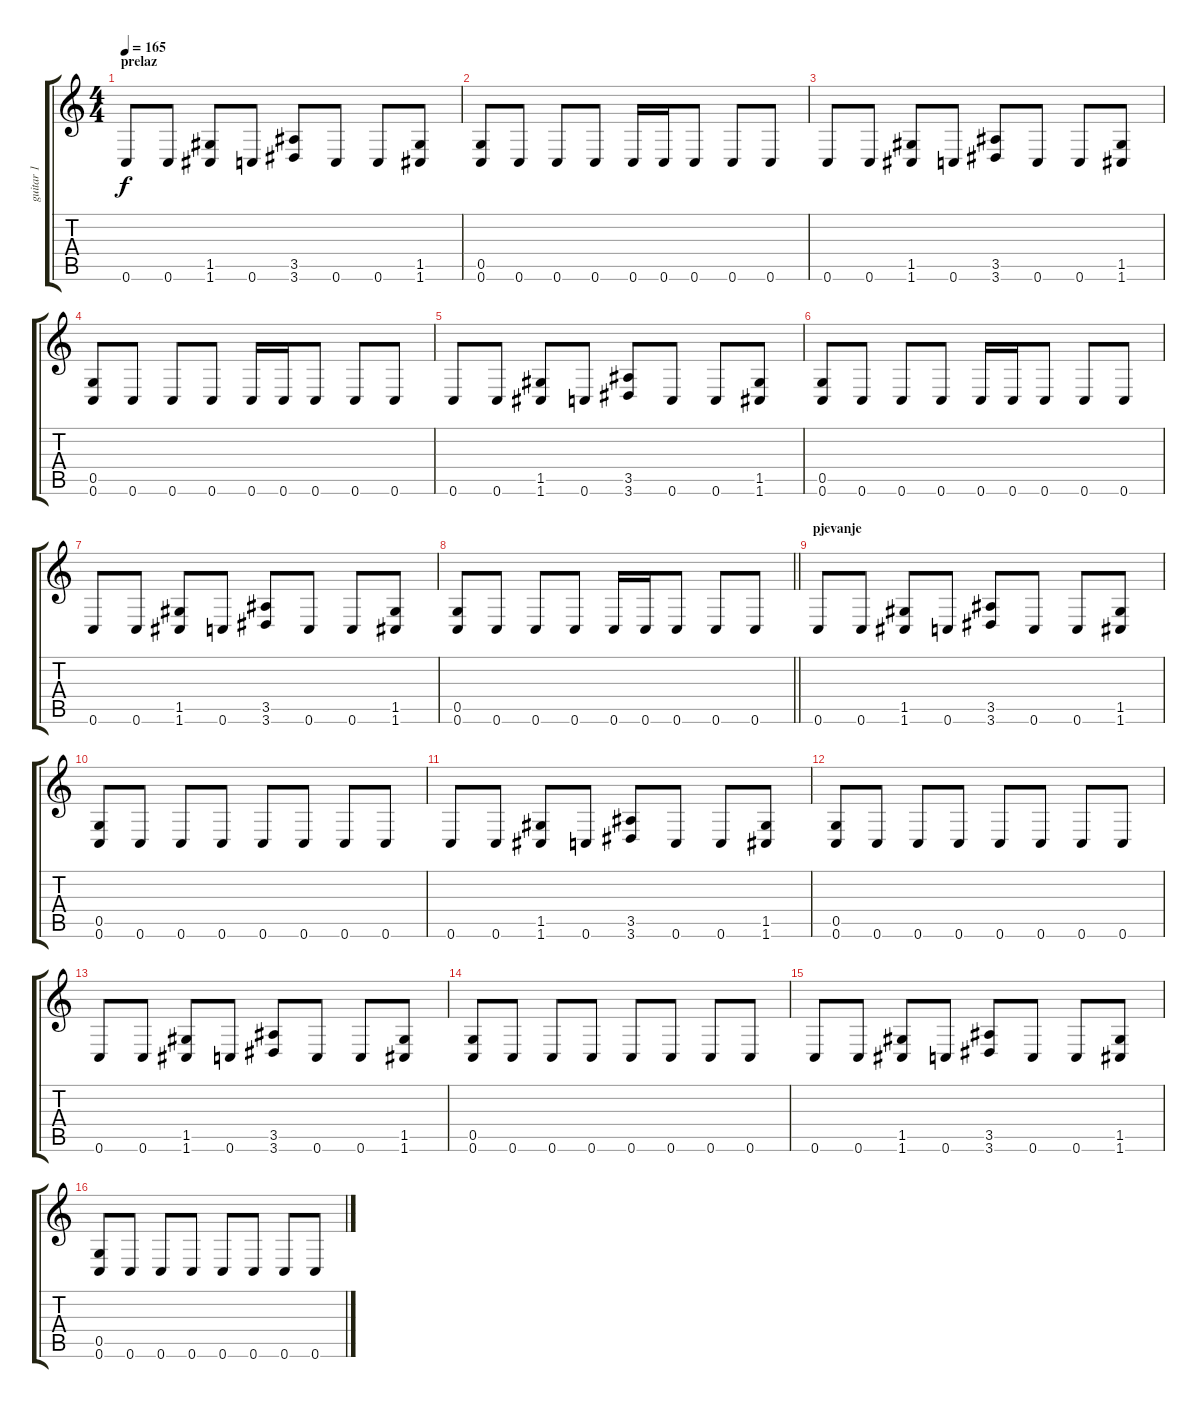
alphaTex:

\track ("guitar 1" "guitar 1") {instrument distortionguitar}
\staff {score tabs}
\tuning (D4 A3 F3 C3 G2 C2) {hide}
\ts (4 4)
\section ("" "prelaz")
\tempo 165
\clef g2
\ks c
0.6.8{dy f} 0.6.8 (1.5 1.6).8 0.6.8 (3.5 3.6).8 0.6.8 0.6.8 (1.5 1.6).8 |
(0.5 0.6).8 0.6.8 0.6.8 0.6.8 0.6.16 0.6.16 0.6.8 0.6.8 0.6.8 |
0.6.8 0.6.8 (1.5 1.6).8 0.6.8 (3.5 3.6).8 0.6.8 0.6.8 (1.5 1.6).8 |
(0.5 0.6).8 0.6.8 0.6.8 0.6.8 0.6.16 0.6.16 0.6.8 0.6.8 0.6.8 |
0.6.8 0.6.8 (1.5 1.6).8 0.6.8 (3.5 3.6).8 0.6.8 0.6.8 (1.5 1.6).8 |
(0.5 0.6).8 0.6.8 0.6.8 0.6.8 0.6.16 0.6.16 0.6.8 0.6.8 0.6.8 |
0.6.8 0.6.8 (1.5 1.6).8 0.6.8 (3.5 3.6).8 0.6.8 0.6.8 (1.5 1.6).8 |
\barLineRight lightlight
(0.5 0.6).8 0.6.8 0.6.8 0.6.8 0.6.16 0.6.16 0.6.8 0.6.8 0.6.8 |
\section ("" "pjevanje")
0.6.8 0.6.8 (1.5 1.6).8 0.6.8 (3.5 3.6).8 0.6.8 0.6.8 (1.5 1.6).8 |
(0.5 0.6).8 0.6.8 0.6.8 0.6.8 0.6.8 0.6.8 0.6.8 0.6.8 |
0.6.8 0.6.8 (1.5 1.6).8 0.6.8 (3.5 3.6).8 0.6.8 0.6.8 (1.5 1.6).8 |
(0.5 0.6).8 0.6.8 0.6.8 0.6.8 0.6.8 0.6.8 0.6.8 0.6.8 |
0.6.8 0.6.8 (1.5 1.6).8 0.6.8 (3.5 3.6).8 0.6.8 0.6.8 (1.5 1.6).8 |
(0.5 0.6).8 0.6.8 0.6.8 0.6.8 0.6.8 0.6.8 0.6.8 0.6.8 |
0.6.8 0.6.8 (1.5 1.6).8 0.6.8 (3.5 3.6).8 0.6.8 0.6.8 (1.5 1.6).8 |
(0.5 0.6).8 0.6.8 0.6.8 0.6.8 0.6.8 0.6.8 0.6.8 0.6.8
